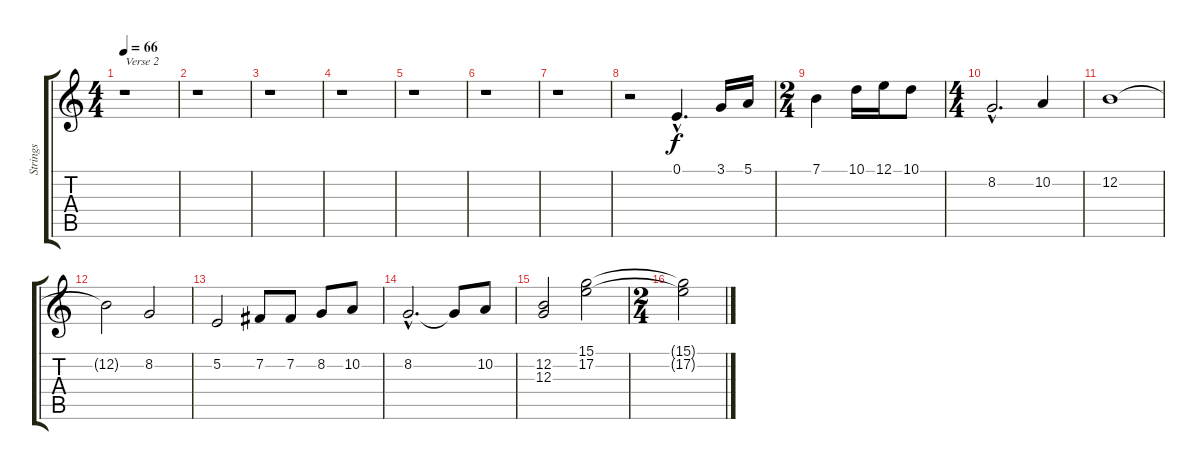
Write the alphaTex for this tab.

\track ("Strings" "Strings") {instrument stringensemble2}
\staff {score tabs}
\tuning (E4 B3 G3 D3 A2 E2) {hide}
\ts (4 4)
\tempo 66
\clef g2
\ks c
r.1{txt "Verse 2" dy f} |
r.1 |
r.1 |
r.1 |
r.1 |
r.1 |
r.1 |
r.2 0.1{hac}.4{d} 3.1.16 5.1.16 |
\ts (2 4)
7.1.4 10.1.16 12.1.16 10.1.8 |
\ts (4 4)
8.2{hac}.2{d} 10.2.4 |
12.2.1 |
12.2{t}.2 8.2.2 |
5.2.2 7.2.8 7.2.8 8.2.8 10.2.8 |
8.2{hac}.2{d} 8.2{t}.8 10.2.8 |
(12.2 12.3).2 (15.1 17.2).2 |
\ts (2 4)
(15.1{t} 17.2{t}).2
